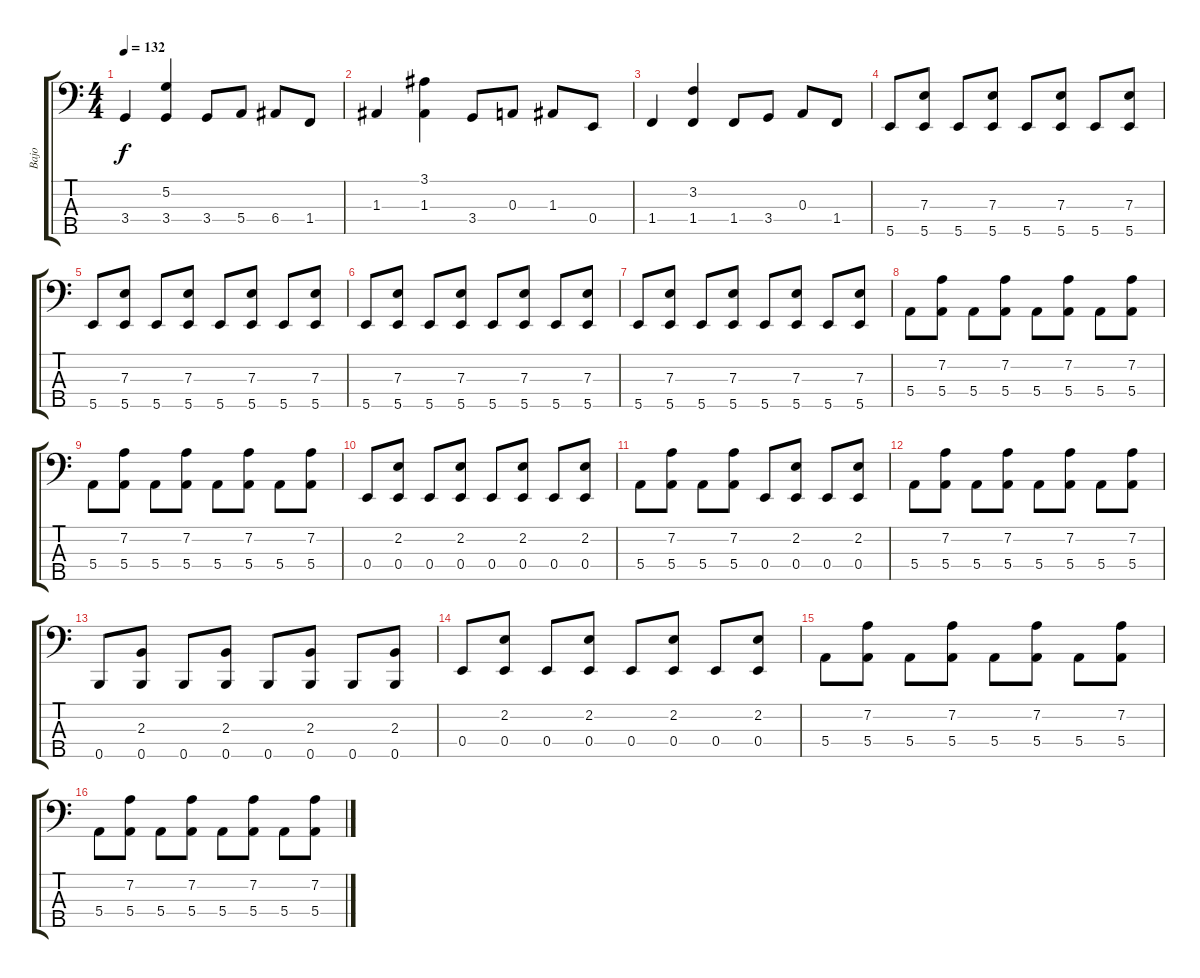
\track ("Bajo" "Bajo") {instrument electricbasspick}
\staff {score tabs}
\tuning (G2 D2 A1 E1 B0) {hide}
\ts (4 4)
\tempo 132
\clef f4
\ks c
3.4.4{dy f} (5.2 3.4).4 3.4.8 5.4.8 6.4.8 1.4.8 |
1.3.4 (3.1 1.3).4 3.4.8 0.3.8 1.3.8 0.4.8 |
1.4.4 (3.2 1.4).4 1.4.8 3.4.8 0.3.8 1.4.8 |
5.5.8 (7.3 5.5).8 5.5.8 (7.3 5.5).8 5.5.8 (7.3 5.5).8 5.5.8 (7.3 5.5).8 |
5.5.8 (7.3 5.5).8 5.5.8 (7.3 5.5).8 5.5.8 (7.3 5.5).8 5.5.8 (7.3 5.5).8 |
5.5.8 (7.3 5.5).8 5.5.8 (7.3 5.5).8 5.5.8 (7.3 5.5).8 5.5.8 (7.3 5.5).8 |
5.5.8 (7.3 5.5).8 5.5.8 (7.3 5.5).8 5.5.8 (7.3 5.5).8 5.5.8 (7.3 5.5).8 |
5.4.8 (7.2 5.4).8 5.4.8 (7.2 5.4).8 5.4.8 (7.2 5.4).8 5.4.8 (7.2 5.4).8 |
5.4.8 (7.2 5.4).8 5.4.8 (7.2 5.4).8 5.4.8 (7.2 5.4).8 5.4.8 (7.2 5.4).8 |
0.4.8 (2.2 0.4).8 0.4.8 (2.2 0.4).8 0.4.8 (2.2 0.4).8 0.4.8 (2.2 0.4).8 |
5.4.8 (7.2 5.4).8 5.4.8 (7.2 5.4).8 0.4.8 (2.2 0.4).8 0.4.8 (2.2 0.4).8 |
5.4.8 (7.2 5.4).8 5.4.8 (7.2 5.4).8 5.4.8 (7.2 5.4).8 5.4.8 (7.2 5.4).8 |
0.5.8 (2.3 0.5).8 0.5.8 (2.3 0.5).8 0.5.8 (2.3 0.5).8 0.5.8 (2.3 0.5).8 |
0.4.8 (2.2 0.4).8 0.4.8 (2.2 0.4).8 0.4.8 (2.2 0.4).8 0.4.8 (2.2 0.4).8 |
5.4.8 (7.2 5.4).8 5.4.8 (7.2 5.4).8 5.4.8 (7.2 5.4).8 5.4.8 (7.2 5.4).8 |
5.4.8 (7.2 5.4).8 5.4.8 (7.2 5.4).8 5.4.8 (7.2 5.4).8 5.4.8 (7.2 5.4).8
